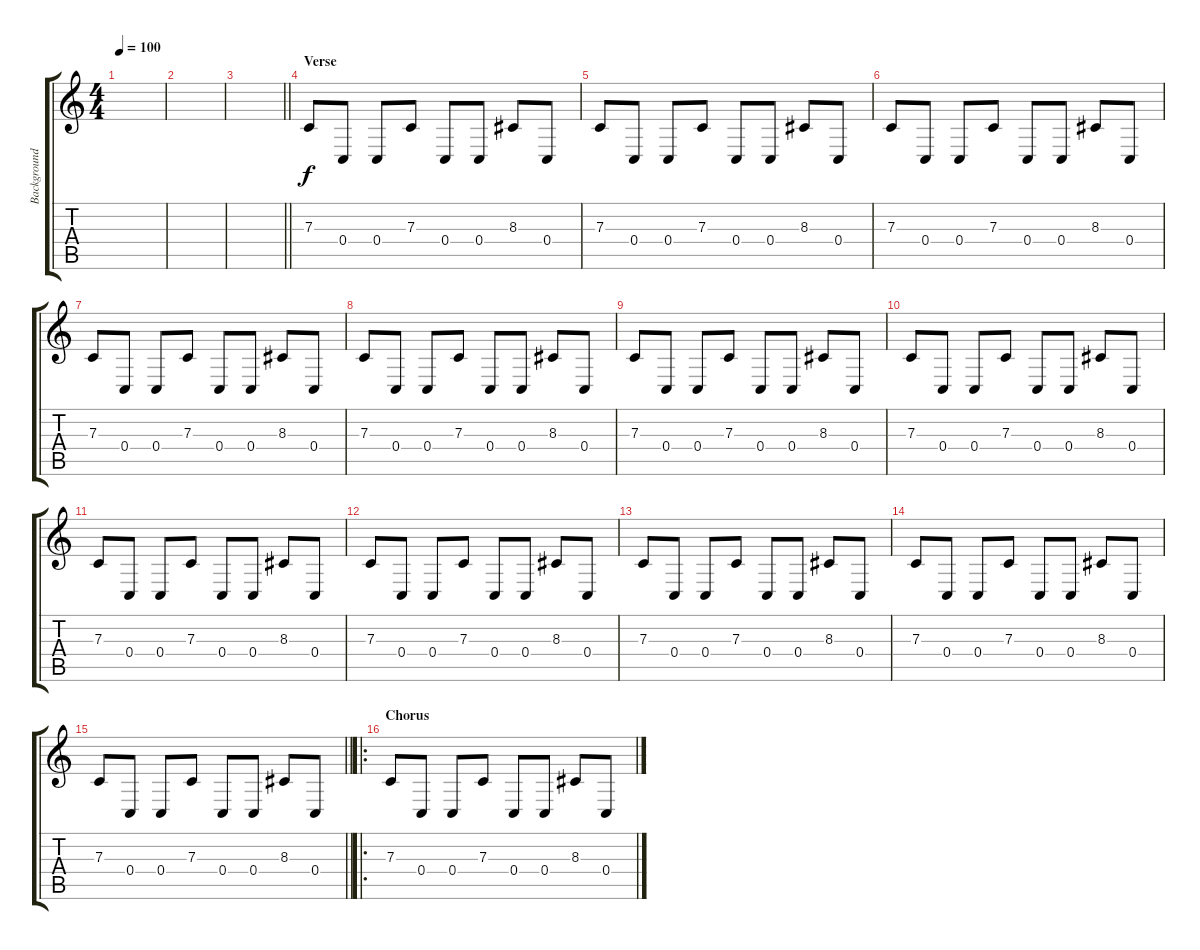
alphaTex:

\track ("Background" "Background") {instrument fx7echoes}
\staff {score tabs}
\tuning (D4 A3 F3 C3 G2 C2) {hide}
\ts (4 4)
\tempo 100
\clef g2
\ks c
|
|
\barLineRight lightlight
|
\section ("" "Verse")
7.3.8 0.4.8 0.4.8 7.3.8 0.4.8 0.4.8 8.3.8 0.4.8 |
7.3.8 0.4.8 0.4.8 7.3.8 0.4.8 0.4.8 8.3.8 0.4.8 |
7.3.8 0.4.8 0.4.8 7.3.8 0.4.8 0.4.8 8.3.8 0.4.8 |
7.3.8 0.4.8 0.4.8 7.3.8 0.4.8 0.4.8 8.3.8 0.4.8 |
7.3.8 0.4.8 0.4.8 7.3.8 0.4.8 0.4.8 8.3.8 0.4.8 |
7.3.8 0.4.8 0.4.8 7.3.8 0.4.8 0.4.8 8.3.8 0.4.8 |
7.3.8 0.4.8 0.4.8 7.3.8 0.4.8 0.4.8 8.3.8 0.4.8 |
7.3.8 0.4.8 0.4.8 7.3.8 0.4.8 0.4.8 8.3.8 0.4.8 |
7.3.8 0.4.8 0.4.8 7.3.8 0.4.8 0.4.8 8.3.8 0.4.8 |
7.3.8 0.4.8 0.4.8 7.3.8 0.4.8 0.4.8 8.3.8 0.4.8 |
7.3.8 0.4.8 0.4.8 7.3.8 0.4.8 0.4.8 8.3.8 0.4.8 |
\barLineRight lightlight
7.3.8 0.4.8 0.4.8 7.3.8 0.4.8 0.4.8 8.3.8 0.4.8 |
\ro
\section ("" "Chorus")
7.3.8{volume 7} 0.4.8 0.4.8 7.3.8 0.4.8 0.4.8 8.3.8 0.4.8
